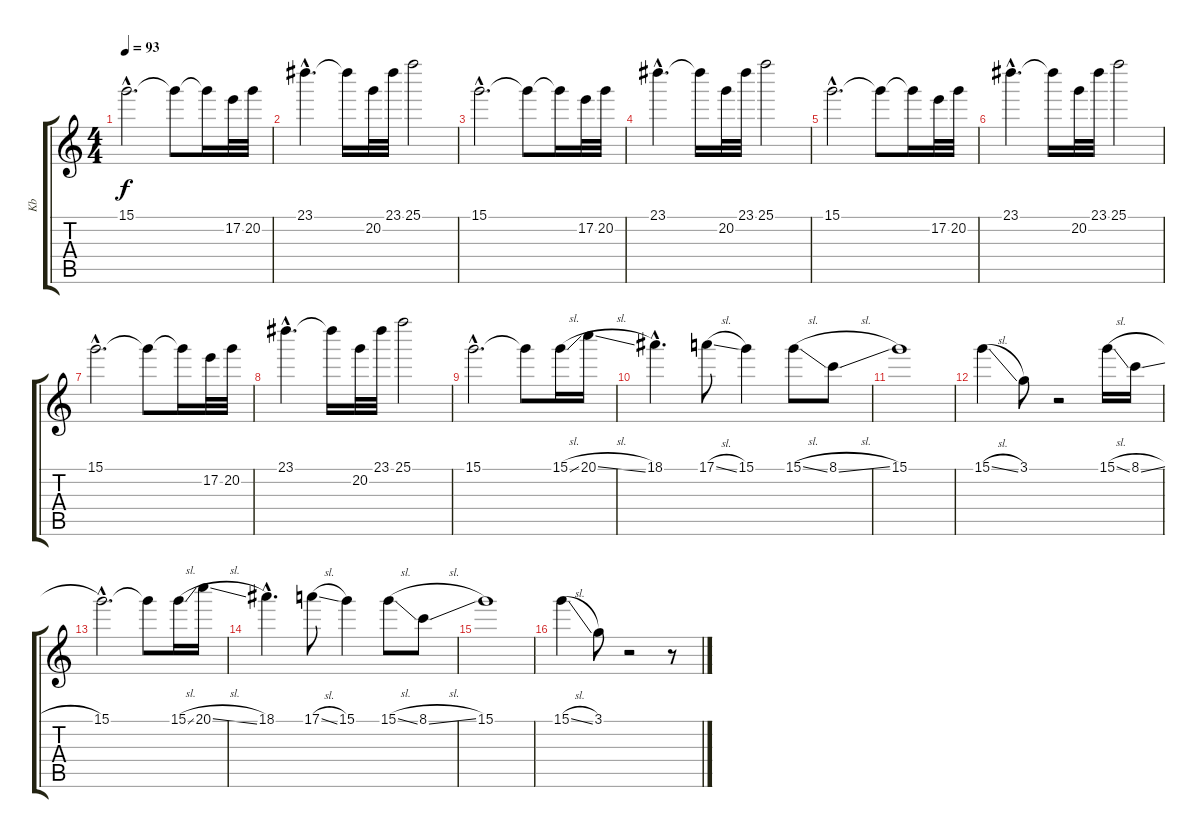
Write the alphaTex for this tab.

\track ("Kb" "Kb") {instrument distortionguitar}
\staff {score tabs}
\tuning (E4 B3 G3 D3 A2 E2) {hide}
\ts (4 4)
\tempo 93
\clef g2
\ks c
15.1{hac}.2{d dy f} 15.1{t}.8 15.1{t}.16 17.2.32 20.2.32 |
23.1{hac}.4{d} 23.1{t}.16 20.2.32 23.1.32 25.1.2 |
15.1{hac}.2{d} 15.1{t}.8 15.1{t}.16 17.2.32 20.2.32 |
23.1{hac}.4{d} 23.1{t}.16 20.2.32 23.1.32 25.1.2 |
15.1{hac}.2{d} 15.1{t}.8 15.1{t}.16 17.2.32 20.2.32 |
23.1{hac}.4{d} 23.1{t}.16 20.2.32 23.1.32 25.1.2 |
15.1{hac}.2{d} 15.1{t}.8 15.1{t}.16 17.2.32 20.2.32 |
23.1{hac}.4{d} 23.1{t}.16 20.2.32 23.1.32 25.1.2 |
15.1{hac}.2{d instrument distortionguitar} 15.1{t}.8 15.1{sl}.16 20.1{sl}.16 |
18.1{hac}.4{d} 17.1{sl}.8 15.1.4 15.1{sl}.8 8.1{sl}.8 |
15.1.1 |
15.1{sl}.4 3.1.8 r.2 15.1{sl}.16 8.1{sl}.16 |
15.1{hac}.2{d} 15.1{t}.8 15.1{sl}.16 20.1{sl}.16 |
18.1{hac}.4{d} 17.1{sl}.8 15.1.4 15.1{sl}.8 8.1{sl}.8 |
15.1.1 |
15.1{sl}.4 3.1.8 r.2 r.8{instrument whistle}
